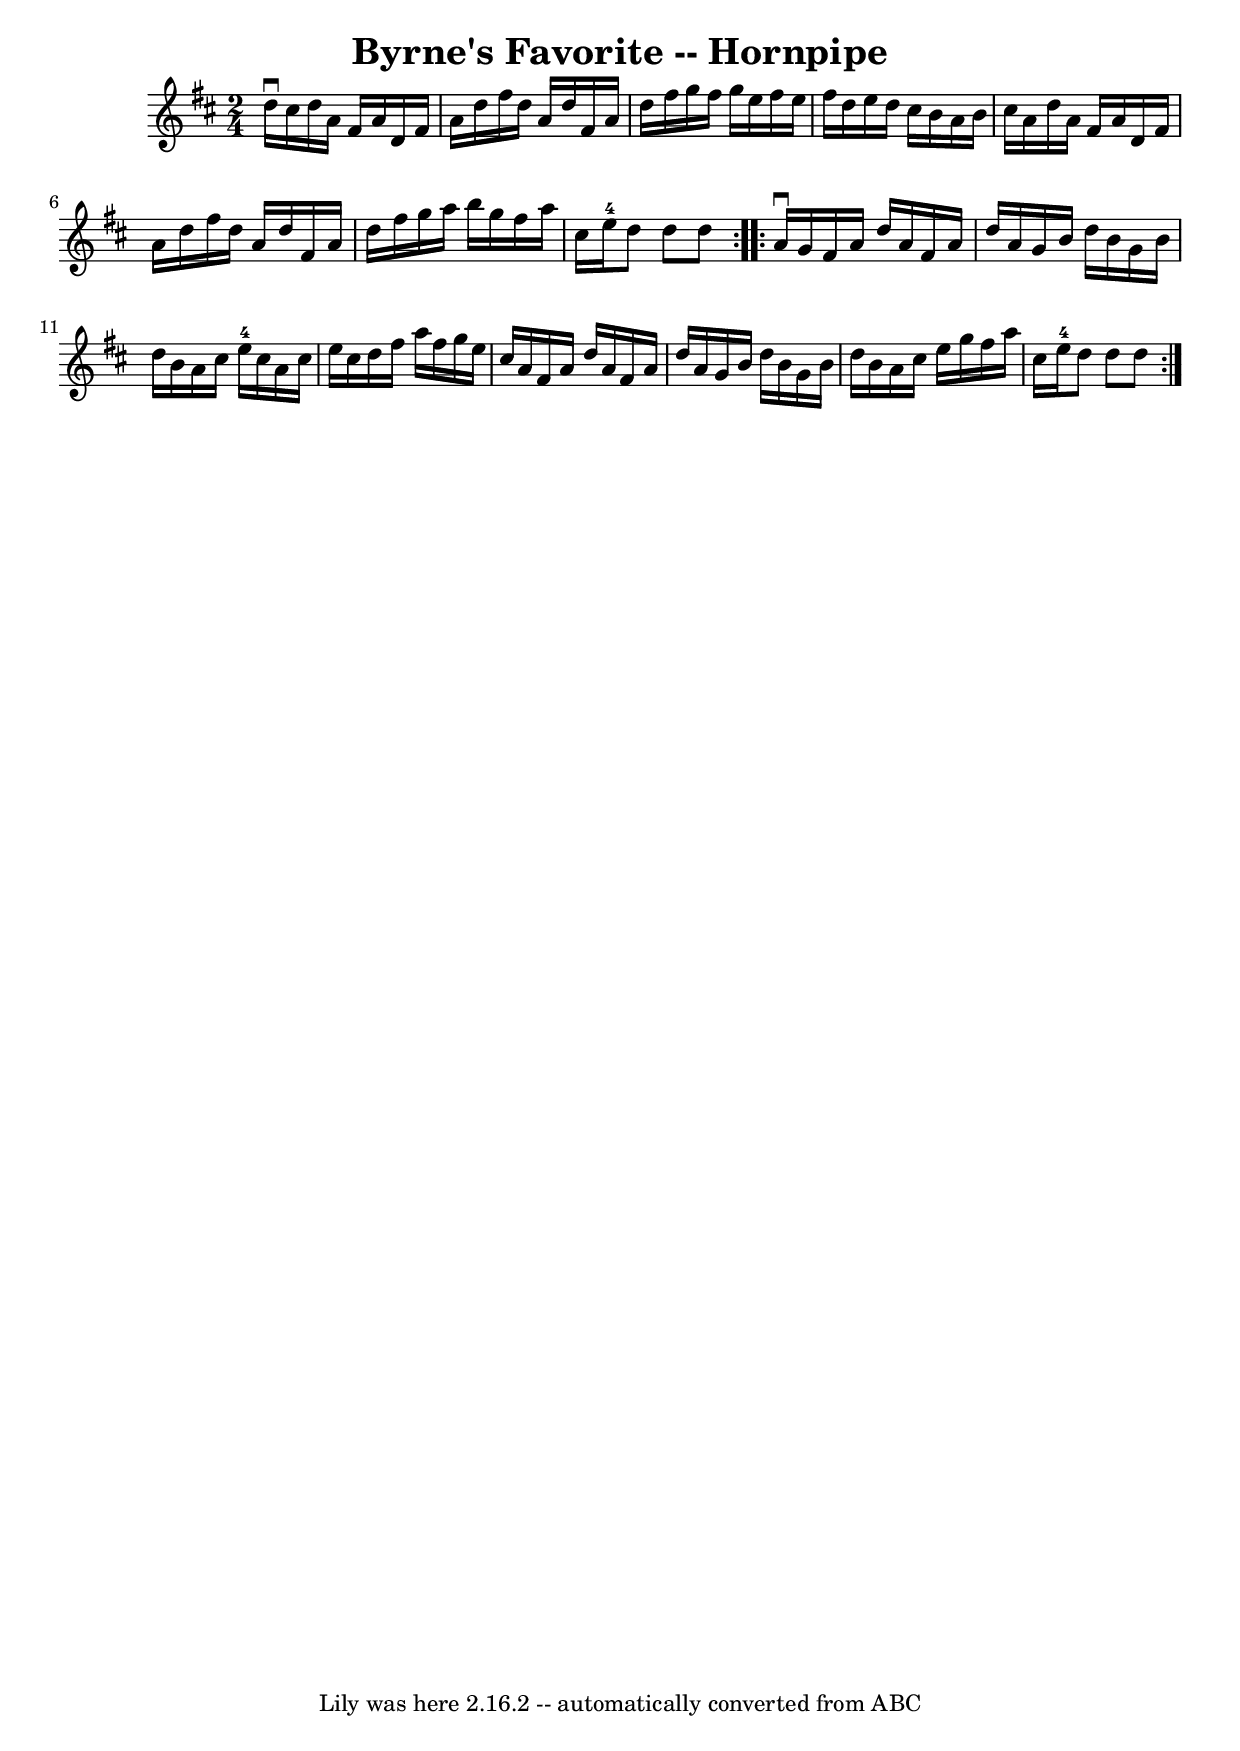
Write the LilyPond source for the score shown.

\version "2.16.2"
\include "Mammoth.ily"
\header {
  %% book = "Cole's 1000 Fiddle Tunes"
  crossRefNumber = "1"
  footnotes = ""
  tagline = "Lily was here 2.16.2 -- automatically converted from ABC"
  title = "Byrne's Favorite -- Hornpipe"

}
voicedefault =  {



  \repeat volta 2 {

    \time 2/4 
    \key d \major     d''16^\downbow cis''16   |
    d''16 a'16        fis'16 a'16 d'16 fis'16 a'16 d''16   |
    fis''16 d''16      a'16 d''16 fis'16 a'16 d''16 fis''16   |
    g''16         fis''16 g''16 e''16 fis''16 e''16 fis''16 d''16   |
         e''16 d''16 cis''16 b'16 a'16 b'16 cis''16 a'16   |
         d''16 a'16 fis'16 a'16 d'16 fis'16 a'16 d''16   |
         fis''16 d''16 a'16 d''16 fis'16 a'16 d''16 fis''16    |
    g''16 a''16 b''16 g''16 fis''16 a''16 cis''16         e''16-4  |
    d''8 d''8 d''8  
  }     
  \repeat volta 2 {     a'16^\downbow g'16   |
    fis'16 a'16 d''16 a'16 fis'16 a'16       d''16 a'16   |
    g'16 b'16 d''16 b'16 g'16 b'16         d''16 b'16   |
    a'16 cis''16 e''16-4 cis''16 a'16         cis''16 e''16 cis''16   |
    d''16 fis''16 a''16 fis''16         g''16 e''16 cis''16 a'16   |
    fis'16 a'16 d''16 a'16      fis'16 a'16 d''16 a'16   |
    g'16 b'16 d''16 b'16         g'16 b'16 d''16 b'16   |
    a'16 cis''16 e''16 g''16         fis''16 a''16 cis''16 e''16-4  |
    d''8 d''8 d''8  
  }   

}

\score{
  <<

    \context Staff="default"
    {
      \voicedefault 
      
    }

  >>
  \layout {
    
  }
  \midi {
  }

}
